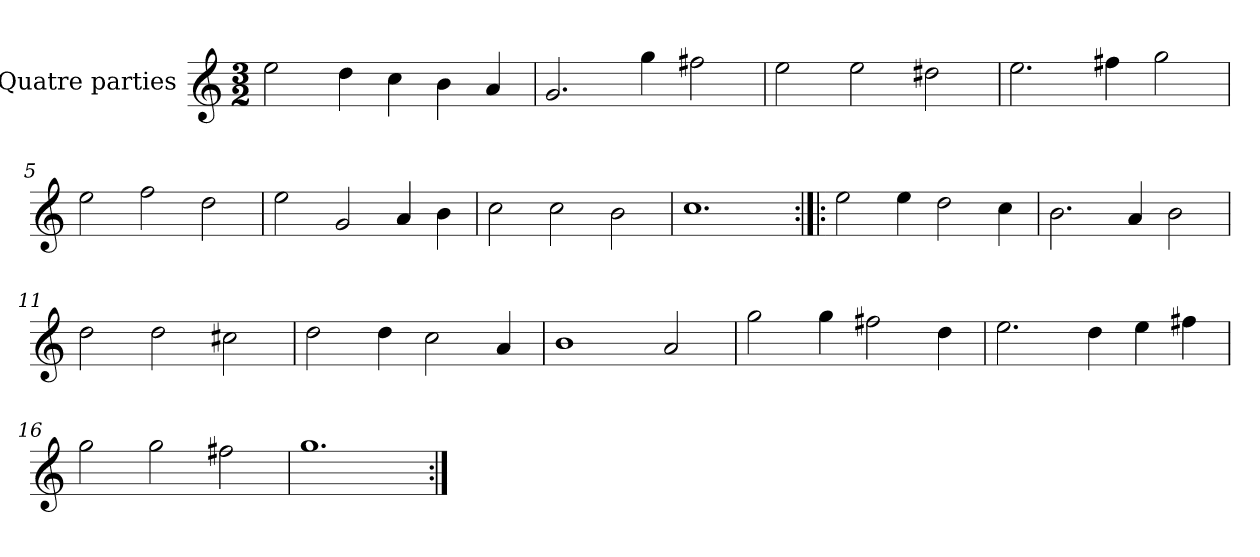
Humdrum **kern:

**kern
*part1
*staff1
*I"Quatre parties
*clefG2
*k[]
*M3/2
*MM180
=1
2ee\
4dd\
4cc\
4b\
4a/
=2
2.g/
4gg\
2ff#X\
=3
2ee\
2ee\
2dd#X\
=4
2.ee\
4ff#X\
2gg\
=5
2ee\
2ff\
2dd\
=6
2ee\
2g/
4a/
4b\
=7
2cc\
2cc\
2b\
=8
1.cc
=9:|!|:
2ee\
4ee\
2dd\
4cc\
=10
2.b\
4a/
2b\
=11
2dd\
2dd\
2cc#X\
=12
2dd\
4dd\
2cc\
4a/
=13
1b
2a/
=14
2gg\
4gg\
2ff#X\
4dd\
=15
2.ee\
4dd\
4ee\
4ff#X\
=16
2gg\
2gg\
2ff#X\
=17
1.gg
=:|!
*-
